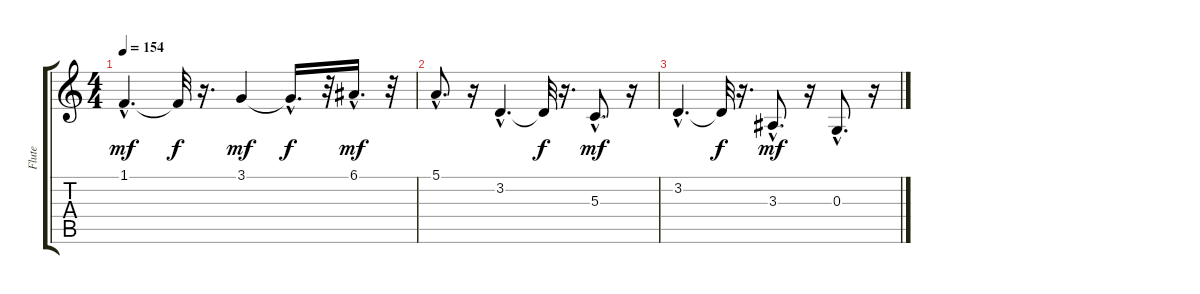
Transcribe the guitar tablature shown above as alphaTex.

\track ("Flute" "Flute") {instrument oboe}
\staff {score tabs}
\tuning (E4 B3 G3 D3 A2 E2) {hide}
\ts (4 4)
\tempo 154
\clef g2
\ks c
1.1{hac}.4{d dy mf} 1.1{t}.32{dy f} r.16{d} 3.1.4{dy mf} 3.1{hac t}.16{d dy f} r.32 6.1{hac}.16{d dy mf} r.32 |
5.1{hac}.8{d} r.16 3.2{hac}.4{d} 3.2{t}.32{dy f} r.16{d} 5.3{hac}.8{d dy mf} r.16 |
3.2{hac}.4{d} 3.2{t}.32{dy f} r.16{d} 3.3{hac}.8{d dy mf} r.16 0.3{hac}.8{d} r.16
